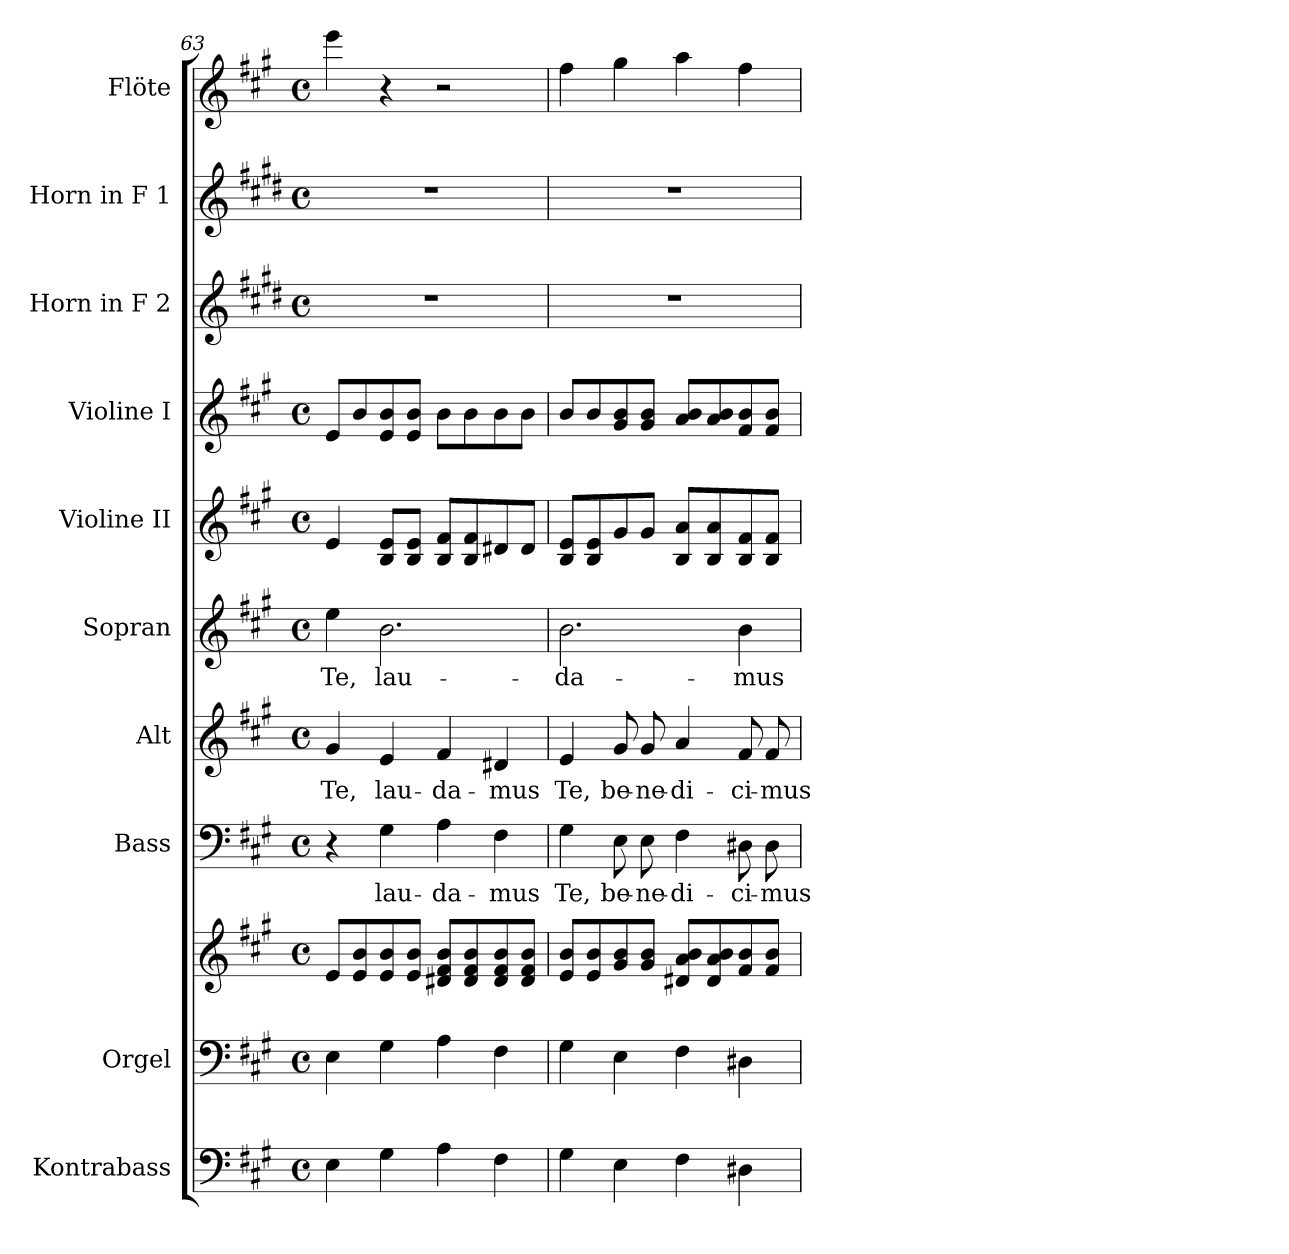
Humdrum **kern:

**kern	**kern	**kern	**kern	**text	**kern	**text	**kern	**text	**kern	**kern	**kern	**kern	**kern
*part10	*part9	*part9	*part8	*part8	*part7	*part7	*part6	*part6	*part5	*part4	*part3	*part2	*part1
*staff11	*staff10	*staff9	*staff8	*staff8	*staff7	*staff7	*staff6	*staff6	*staff5	*staff4	*staff3	*staff2	*staff1
*I"Kontrabass	*I"Orgel	*	*I"Bass	*	*I"Alt	*	*I"Sopran	*	*I"Violine II	*I"Violine I	*I"Horn in F 2	*I"Horn in F 1	*I"Flöte
*I'Kb.	*I'Org.	*	*I'B.	*	*I'A.	*	*I'S.	*	*I'Vl. II	*I'Vl. I	*	*	*I'Fl.
!!LO:PB:g=z
*clefF4	*clefF4	*clefG2	*clefF4	*	*clefG2	*	*clefG2	*	*clefG2	*clefG2	*clefG2	*clefG2	*clefG2
*ITrd7c12	*	*	*	*	*	*	*	*	*	*	*ITrd4c7	*ITrd4c7	*
*k[f#c#g#]	*k[f#c#g#]	*k[f#c#g#]	*k[f#c#g#]	*	*k[f#c#g#]	*	*k[f#c#g#]	*	*k[f#c#g#]	*k[f#c#g#]	*k[f#c#g#]	*k[f#c#g#]	*k[f#c#g#]
*A:	*A:	*A:	*A:	*	*A:	*	*A:	*	*A:	*A:	*A:	*A:	*A:
*M4/4	*M4/4	*M4/4	*M4/4	*	*M4/4	*	*M4/4	*	*M4/4	*M4/4	*M4/4	*M4/4	*M4/4
*met(c)	*met(c)	*met(c)	*met(c)	*	*met(c)	*	*met(c)	*	*met(c)	*met(c)	*met(c)	*met(c)	*met(c)
=63	=63	=63	=63	=63	=63	=63	=63	=63	=63	=63	=63	=63	=63
!	!	!	!	!	!	!LO:LY:b	!	!LO:LY:b	!	!	!	!	!
4EE\	4E\	8e/L	4r	.	4g#/	Te,	4ee\	Te,	4e/	8e/L	1r	1r	4eee\
.	.	8e/ 8b/	.	.	.	.	.	.	.	8b/	.	.	.
!	!	!	!	!LO:LY:b	!	!LO:LY:b	!	!LO:LY:b	!	!	!	!	!
4GG#\	4G#\	8e/ 8b/	4G#\	lau-	4e/	lau-	2.b\	lau-	8B/ 8e/L	8e/ 8b/	.	.	4r
.	.	8e/ 8b/J	.	.	.	.	.	.	8B/ 8e/J	8e/ 8b/J	.	.	.
!	!	!	!	!LO:LY:b	!	!LO:LY:b	!	!	!	!	!	!	!
4AA\	4A\	8d#X/ 8f#/ 8b/L	4A\	-da-	4f#/	-da-	.	.	8B/ 8f#/L	8b\L	.	.	2r
.	.	8d#/ 8f#/ 8b/	.	.	.	.	.	.	8B/ 8f#/	8b\	.	.	.
!	!	!	!	!LO:LY:b	!	!LO:LY:b	!	!	!	!	!	!	!
4FF#\	4F#\	8d#/ 8f#/ 8b/	4F#\	-mus	4d#X/	-mus	.	.	8d#X/	8b\	.	.	.
.	.	8d#/ 8f#/ 8b/J	.	.	.	.	.	.	8d#/J	8b\J	.	.	.
=64	=64	=64	=64	=64	=64	=64	=64	=64	=64	=64	=64	=64	=64
!	!	!	!	!LO:LY:b	!	!LO:LY:b	!	!LO:LY:b	!	!	!	!	!
4GG#\	4G#\	8e/ 8b/L	4G#\	Te,	4e/	Te,	2.b\	-da-	8B/ 8e/L	8b/L	1r	1r	4ff#\
.	.	8e/ 8b/	.	.	.	.	.	.	8B/ 8e/	8b/	.	.	.
!	!	!	!	!LO:LY:b	!	!LO:LY:b	!	!	!	!	!	!	!
4EE\	4E\	8g#/ 8b/	8E\	be-	8g#/	be-	.	.	8g#/	8g#/ 8b/	.	.	4gg#\
!	!	!	!	!LO:LY:b	!	!LO:LY:b	!	!	!	!	!	!	!
.	.	8g#/ 8b/J	8E\	-ne-	8g#/	-ne-	.	.	8g#/J	8g#/ 8b/J	.	.	.
!	!	!	!	!LO:LY:b	!	!LO:LY:b	!	!	!	!	!	!	!
4FF#\	4F#\	8d#X/ 8a/ 8b/L	4F#\	-di-	4a/	-di-	.	.	8B/ 8a/L	8a/ 8b/L	.	.	4aa\
.	.	8d#/ 8a/ 8b/	.	.	.	.	.	.	8B/ 8a/	8a/ 8b/	.	.	.
!	!	!	!	!LO:LY:b	!	!LO:LY:b	!	!LO:LY:b	!	!	!	!	!
4DD#X\	4D#X\	8f#/ 8b/	8D#X\	-ci-	8f#/	-ci-	4b\	-mus	8B/ 8f#/	8f#/ 8b/	.	.	4ff#\
!	!	!	!	!LO:LY:b	!	!LO:LY:b	!	!	!	!	!	!	!
.	.	8f#/ 8b/J	8D#\	-mus	8f#/	-mus	.	.	8B/ 8f#/J	8f#/ 8b/J	.	.	.
=	=	=	=	=	=	=	=	=	=	=	=	=	=
*-	*-	*-	*-	*-	*-	*-	*-	*-	*-	*-	*-	*-	*-
